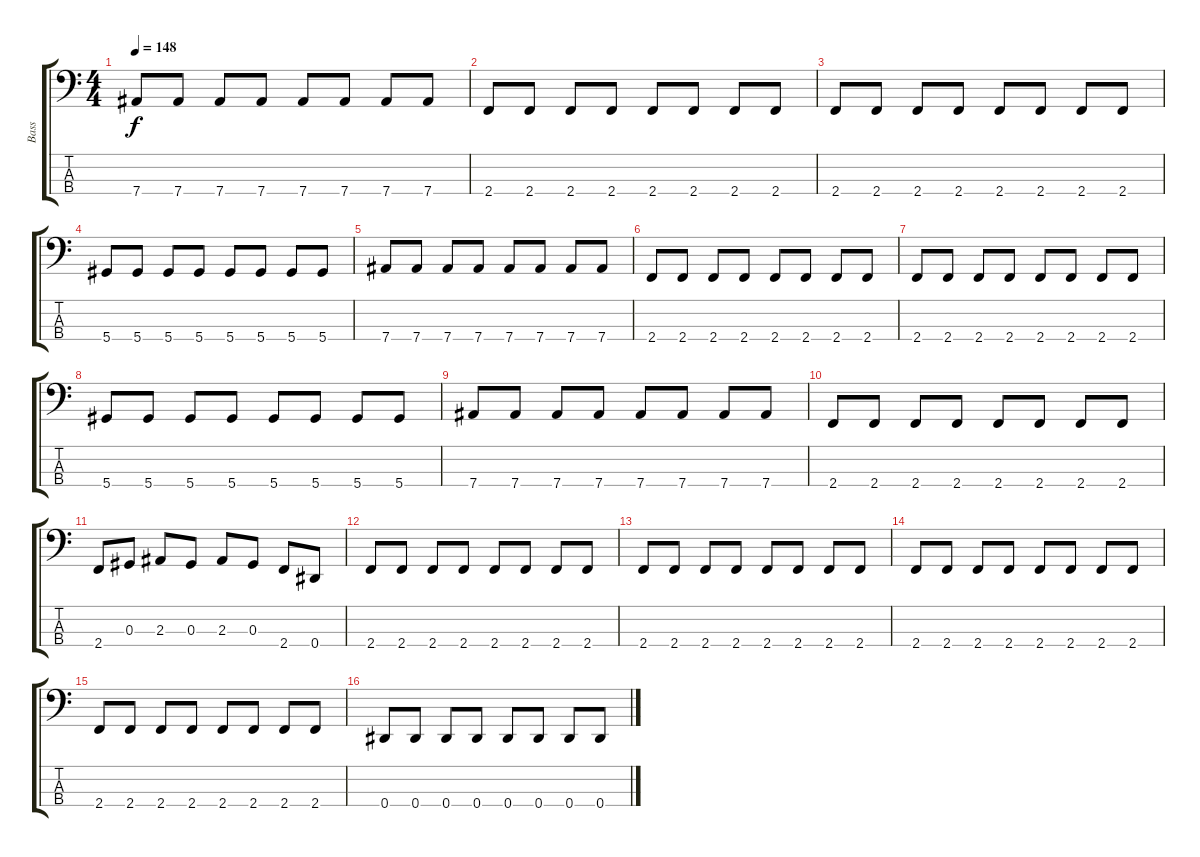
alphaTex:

\track ("Bass" "Bass") {instrument electricbasspick}
\staff {score tabs}
\tuning (Gb2 Db2 Ab1 Eb1) {hide}
\ts (4 4)
\tempo 148
\clef f4
\ks c
7.4.8{dy f} 7.4.8 7.4.8 7.4.8 7.4.8 7.4.8 7.4.8 7.4.8 |
2.4.8 2.4.8 2.4.8 2.4.8 2.4.8 2.4.8 2.4.8 2.4.8 |
2.4.8 2.4.8 2.4.8 2.4.8 2.4.8 2.4.8 2.4.8 2.4.8 |
5.4.8 5.4.8 5.4.8 5.4.8 5.4.8 5.4.8 5.4.8 5.4.8 |
7.4.8 7.4.8 7.4.8 7.4.8 7.4.8 7.4.8 7.4.8 7.4.8 |
2.4.8 2.4.8 2.4.8 2.4.8 2.4.8 2.4.8 2.4.8 2.4.8 |
2.4.8 2.4.8 2.4.8 2.4.8 2.4.8 2.4.8 2.4.8 2.4.8 |
5.4.8 5.4.8 5.4.8 5.4.8 5.4.8 5.4.8 5.4.8 5.4.8 |
7.4.8 7.4.8 7.4.8 7.4.8 7.4.8 7.4.8 7.4.8 7.4.8 |
2.4.8 2.4.8 2.4.8 2.4.8 2.4.8 2.4.8 2.4.8 2.4.8 |
2.4.8 0.3.8 2.3.8 0.3.8 2.3.8 0.3.8 2.4.8 0.4.8 |
2.4.8 2.4.8 2.4.8 2.4.8 2.4.8 2.4.8 2.4.8 2.4.8 |
2.4.8 2.4.8 2.4.8 2.4.8 2.4.8 2.4.8 2.4.8 2.4.8 |
2.4.8 2.4.8 2.4.8 2.4.8 2.4.8 2.4.8 2.4.8 2.4.8 |
2.4.8 2.4.8 2.4.8 2.4.8 2.4.8 2.4.8 2.4.8 2.4.8 |
0.4.8 0.4.8 0.4.8 0.4.8 0.4.8 0.4.8 0.4.8 0.4.8
